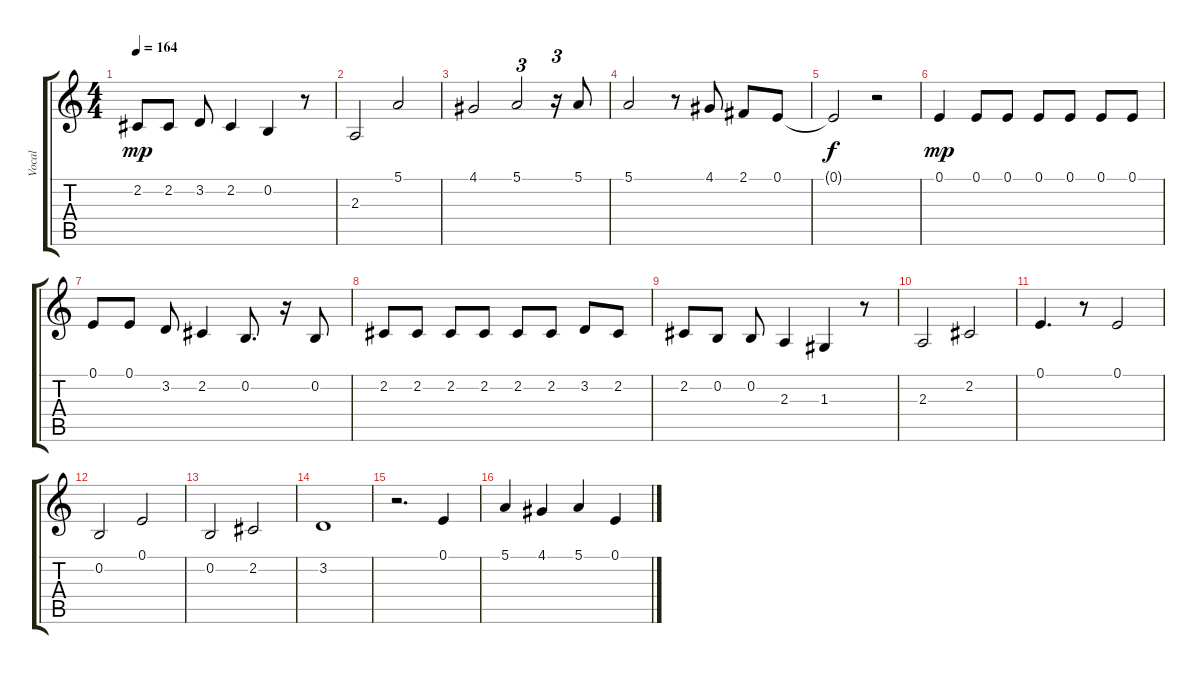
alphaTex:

\track ("Vocal" "Vocal") {instrument violin}
\staff {score tabs}
\tuning (E4 B3 G3 D3 A2 E2) {hide}
\ts (4 4)
\tempo 164
\clef g2
\ks c
2.2.8{dy mp} 2.2.8 3.2.8 2.2.4 0.2.4 r.8 |
2.3.2 5.1.2 |
4.1.2 5.1.2{tu (3 2)} r.16{tu (3 2)} 5.1.8 |
5.1.2 r.8 4.1.8 2.1.8 0.1.8 |
0.1{t}.2{dy f} r.2 |
0.1.4{dy mp} 0.1.8 0.1.8 0.1.8 0.1.8 0.1.8 0.1.8 |
0.1.8 0.1.8 3.2.8 2.2.4 0.2.8{d} r.16 0.2.8 |
2.2.8 2.2.8 2.2.8 2.2.8 2.2.8 2.2.8 3.2.8 2.2.8 |
2.2.8 0.2.8 0.2.8 2.3.4 1.3.4 r.8 |
2.3.2 2.2.2 |
0.1.4{d} r.8 0.1.2 |
0.2.2 0.1.2 |
0.2.2 2.2.2 |
3.2.1 |
r.2{d} 0.1.4 |
5.1.4 4.1.4 5.1.4 0.1.4
